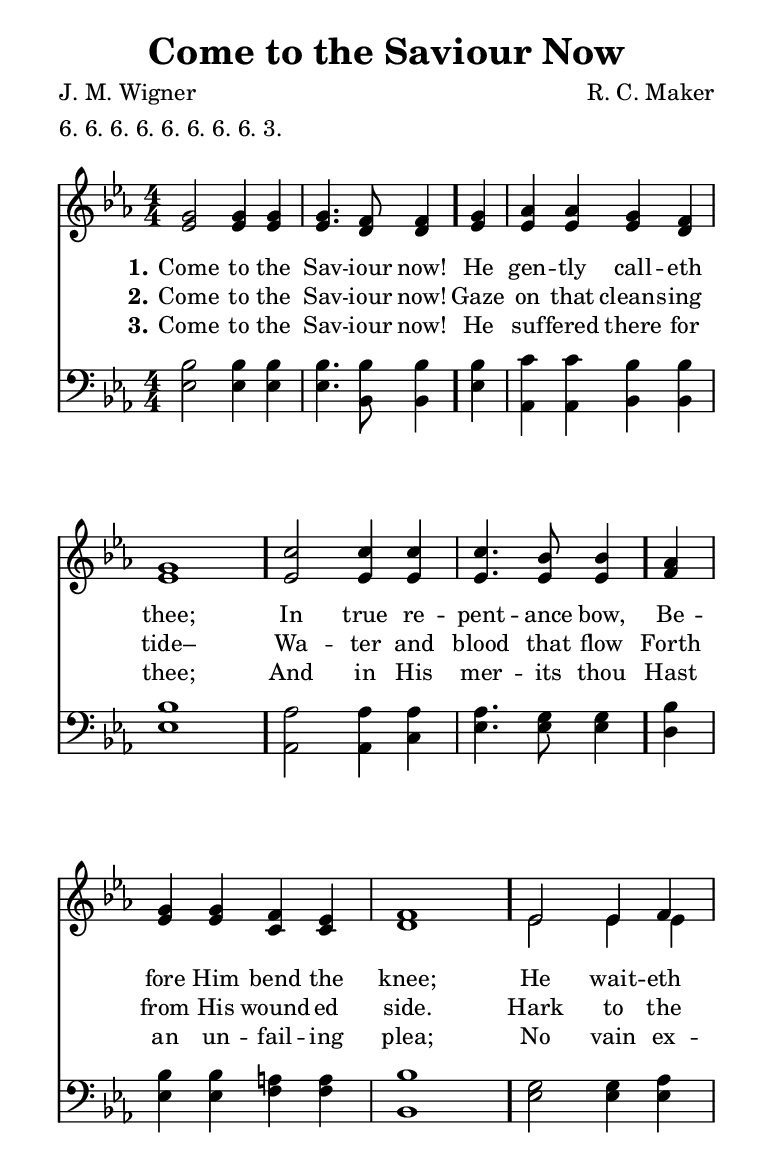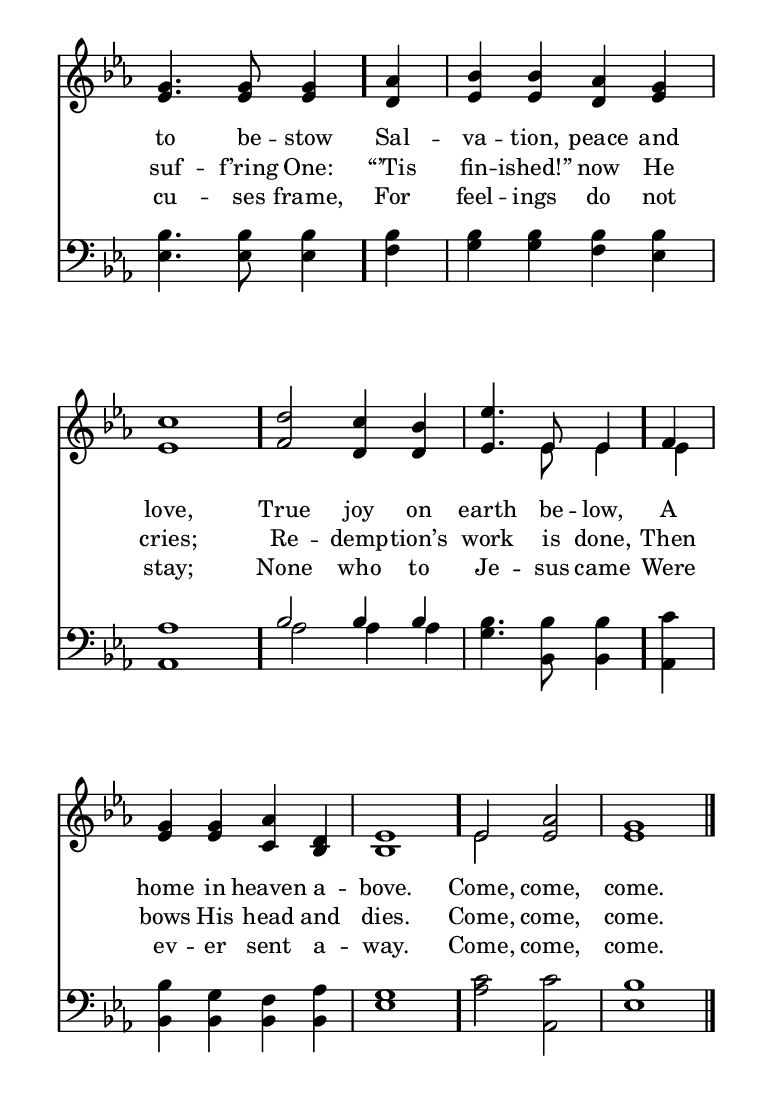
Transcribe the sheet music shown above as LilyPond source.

\include "common/global.ily"
\paper {
  \include "common/paper.ily"
}

\header{
  %gospel
  hymnnumber = "73"
  title = "Come to the Saviour Now"
  tunename = "Maker"
  meter = "6. 6. 6. 6. 6. 6. 6. 6. 3." % from Little Flock
  poet = "J. M. Wigner"
  composer = "R. C. Maker"
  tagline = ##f
}

% for fermata in MIDI
ta = { \tempo 4=104 }
tb = { \tempo 4=52  }

patternAA = { c2 c4 c4 | c4. c8 c4 }
patternBA = { c4 | c4 c4 c4 c4 | c1 }
patternCA = { c4 | c4 c4 c4 c4 | c1 }
patternDA = { c2 c2 | c1 }

global = {
  \include "common/overrides.ily"
  \override Staff.TimeSignature.style = #'numbered
  \time 4/4
  \override Score.MetronomeMark.transparent = ##t % hide all fermata changes too
  \ta
  \key ees \major
  \autoBeamOff
}

notesSoprano = {
\global
\relative c'' {

  \changePitch \patternAA { g g g | g f f }
  \changePitch \patternBA { g | aes aes g f | g }
  \changePitch \patternAA { c c c | c bes bes }
  \changePitch \patternBA { aes | g g f ees | f }

  \changePitch \patternAA { ees ees f | g g g }
  \changePitch \patternCA { aes | bes bes aes g | c }
  \changePitch \patternAA { d c bes | ees ees, ees }
  \changePitch \patternCA { f | g g aes d, | ees }
  \changePitch \patternDA { ees aes | g }

  \bar "|."

}
}

notesAlto = {
\global
\relative e' {

  \changePitch \patternAA { ees ees ees | ees d d }
  \changePitch \patternBA { ees | ees ees ees d | ees }
  \changePitch \patternAA { ees ees ees | ees ees ees }
  \changePitch \patternBA { f | ees ees c c | d }

  \changePitch \patternAA { ees ees ees | ees ees ees }
  \changePitch \patternCA { d | ees ees d ees | ees }
  \changePitch \patternAA { f d d | ees ees ees }
  \changePitch \patternCA { ees | ees ees c bes | bes }
  \changePitch \patternDA { ees ees | ees }

}
}

notesTenor = {
\global
\relative a {

  \changePitch \patternAA { bes bes bes | bes bes bes }
  \changePitch \patternBA { bes | c c bes bes | bes }
  \changePitch \patternAA { aes aes aes | aes g g }
  \changePitch \patternBA { bes | bes bes a a | bes }

  \changePitch \patternAA { g g aes | bes bes bes }
  \changePitch \patternCA { bes | bes bes bes bes | aes }
  \changePitch \patternAA { bes bes bes | bes bes bes }
  \changePitch \patternCA { c | bes g f aes | g }
  \changePitch \patternDA { c c | bes }

}
}

notesBass = {
\global
\relative f {

  \changePitch \patternAA { ees ees ees | ees bes bes }
  \changePitch \patternBA { ees | aes, aes bes bes | ees }
  \changePitch \patternAA { aes, aes c | ees ees ees }
  \changePitch \patternBA { d | ees ees f f | bes, }

  \changePitch \patternAA { ees ees ees | ees ees ees }
  \changePitch \patternCA { f | g g f ees | aes, }
  \changePitch \patternAA { aes' aes aes | g bes, bes }
  \changePitch \patternCA { aes | bes bes bes bes | ees }
  \changePitch \patternDA { aes aes, | ees' }

}
}

wordsA = \lyricmode {
\set stanza = "1."

Come to the Sav -- iour now! \bar "."
He gen -- tly call -- eth thee; \bar "." \eogbreak
In true re -- pent -- ance bow, \bar "."
Be -- fore Him bend the knee; \bar "." \eogbreak
He wait -- eth to be -- stow \bar "."
Sal -- va -- tion, peace and love, \bar "."
True joy on earth be -- low, \bar "."
A home in heaven a -- bove. \bar "."
Come, come, come. \bar "."

}

wordsB = \lyricmode {
\set stanza = "2."

Come to the Sav -- iour now!
Gaze on that cleans -- ing tide–
Wa -- ter and blood that flow
Forth from His wound -- ed side.
Hark to the suf -- f’ring One:
“’Tis fin -- ished!” now He cries;
Re -- demp -- tion’s work is done,
Then bows His head and dies.
Come, come, come.

}

wordsC = \lyricmode {
\set stanza = "3."

Come to the Sav -- iour now!
He suf -- fered there for thee;
And in His mer -- its thou
Hast an un -- fail -- ing plea;
No vain ex -- cu -- ses frame,
For feel -- ings do not stay;
None who to Je -- sus came
Were ev -- er sent a -- way.
Come, come, come.

}

\score {
  \context ChoirStaff <<
    \context Staff = upper <<
      \set Staff.autoBeaming = ##f
      \set ChoirStaff.systemStartDelimiter = #'SystemStartBar
      \set ChoirStaff.printPartCombineTexts = ##f
      \partcombine #'(2 . 9) \notesSoprano \notesAlto
      \context NullVoice = sopranos { \voiceOne << \notesSoprano >> }
      \context NullVoice = altos { \voiceTwo << \notesAlto >> }
      \context Lyrics = one   \lyricsto sopranos \wordsA
      \context Lyrics = two   \lyricsto sopranos \wordsB
      \context Lyrics = three \lyricsto sopranos \wordsC
    >>
    \context Staff = men <<
      \set Staff.autoBeaming = ##f
      \clef bass
      \set ChoirStaff.printPartCombineTexts = ##f
      \partcombine #'(2 . 9) \notesTenor \notesBass
      \context NullVoice = tenors { \voiceOne << \notesTenor >> }
      \context NullVoice = basses { \voiceTwo << \notesBass >> }
    >>
  >>
  \layout {
    \include "common/layout.ily"
  }
  \midi{
    \include "common/midi.ily"
  }
}

\version "2.19.49"  % necessary for upgrading to future LilyPond versions.

% vi:set et ts=2 sw=2 ai nocindent syntax=lilypond:
